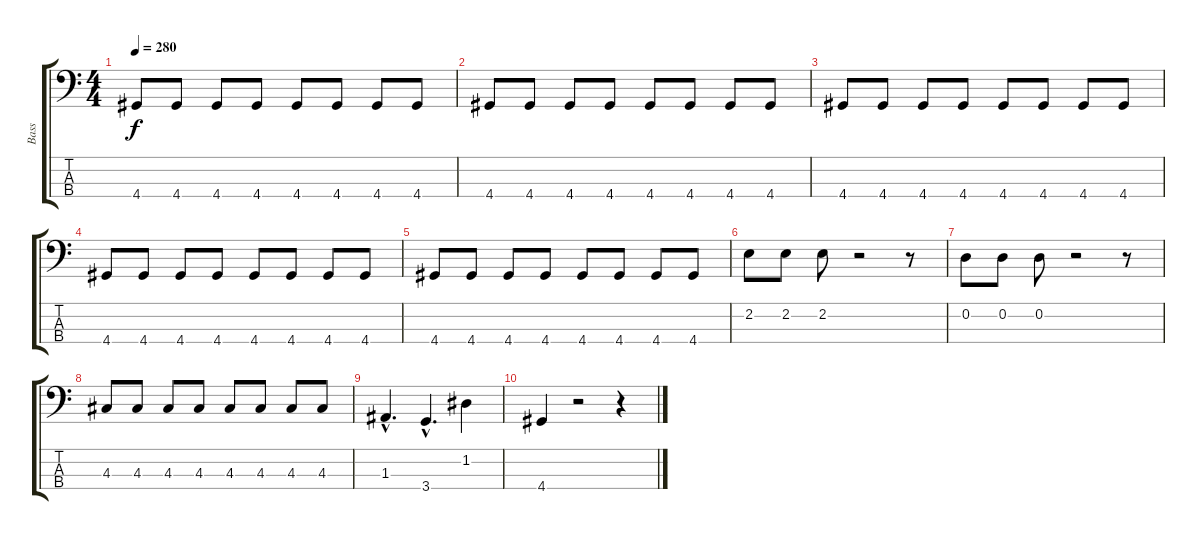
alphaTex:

\track ("Bass" "Bass") {instrument electricbassfinger}
\staff {score tabs}
\tuning (G2 D2 A1 E1) {hide}
\ts (4 4)
\tempo 280
\clef f4
\ks c
4.4.8{dy f} 4.4.8 4.4.8 4.4.8 4.4.8 4.4.8 4.4.8 4.4.8 |
4.4.8 4.4.8 4.4.8 4.4.8 4.4.8 4.4.8 4.4.8 4.4.8 |
4.4.8 4.4.8 4.4.8 4.4.8 4.4.8 4.4.8 4.4.8 4.4.8 |
4.4.8 4.4.8 4.4.8 4.4.8 4.4.8 4.4.8 4.4.8 4.4.8 |
4.4.8 4.4.8 4.4.8 4.4.8 4.4.8 4.4.8 4.4.8 4.4.8 |
2.2.8 2.2.8 2.2.8 r.2 r.8 |
0.2.8 0.2.8 0.2.8 r.2 r.8 |
4.3.8 4.3.8 4.3.8 4.3.8 4.3.8 4.3.8 4.3.8 4.3.8 |
1.3{hac}.4{d} 3.4{hac}.4{d} 1.2.4 |
4.4.4 r.2 r.4
